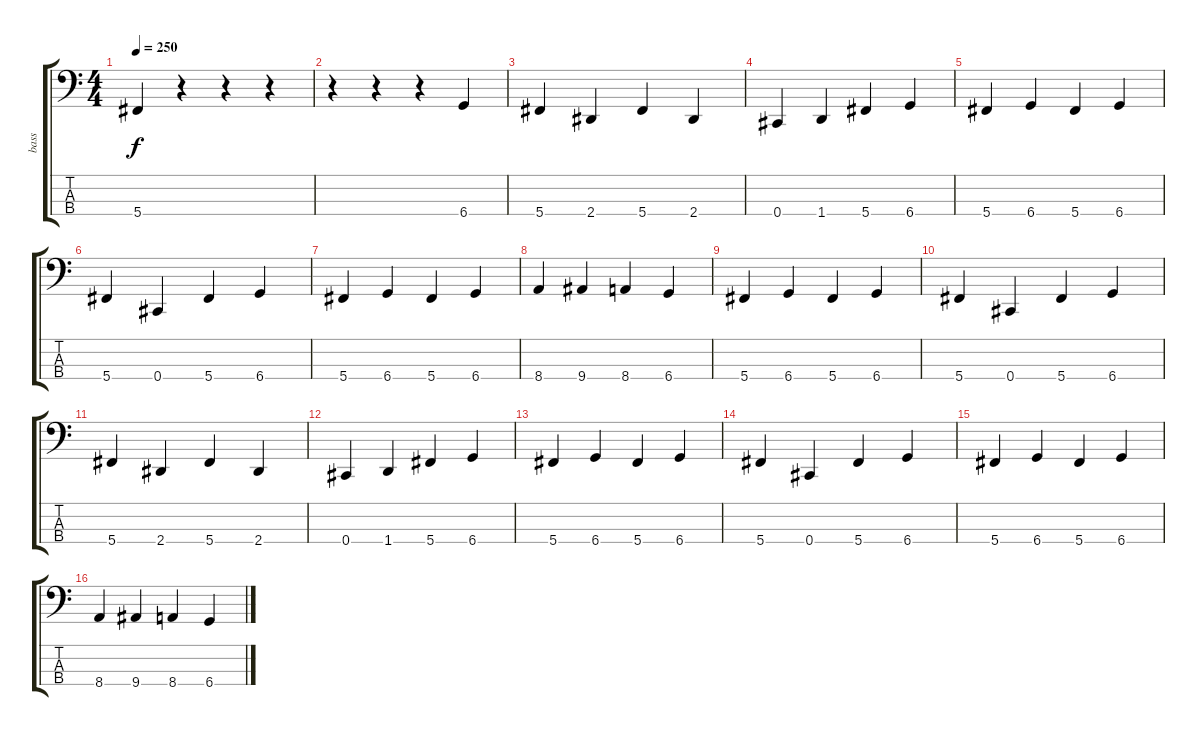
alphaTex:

\track ("bass" "bass") {instrument electricbasspick}
\staff {score tabs}
\tuning (E2 B1 Gb1 Db1) {hide}
\ts (4 4)
\tempo 250
\clef f4
\ks c
5.4.4{dy f} r.4 r.4 r.4 |
r.4 r.4 r.4 6.4.4 |
5.4.4 2.4.4 5.4.4 2.4.4 |
0.4.4 1.4.4 5.4.4 6.4.4 |
5.4.4 6.4.4 5.4.4 6.4.4 |
5.4.4 0.4.4 5.4.4 6.4.4 |
5.4.4 6.4.4 5.4.4 6.4.4 |
8.4.4 9.4.4 8.4.4 6.4.4 |
5.4.4 6.4.4 5.4.4 6.4.4 |
5.4.4 0.4.4 5.4.4 6.4.4 |
5.4.4 2.4.4 5.4.4 2.4.4 |
0.4.4 1.4.4 5.4.4 6.4.4 |
5.4.4 6.4.4 5.4.4 6.4.4 |
5.4.4 0.4.4 5.4.4 6.4.4 |
5.4.4 6.4.4 5.4.4 6.4.4 |
8.4.4 9.4.4 8.4.4 6.4.4
